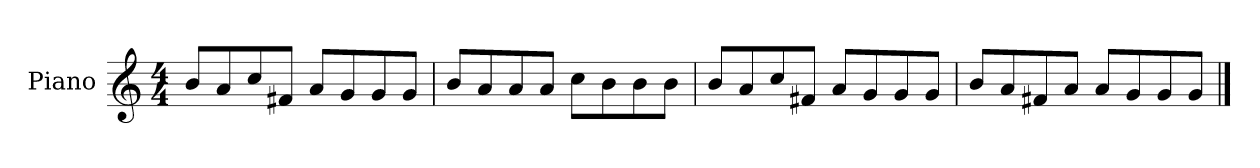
**kern
*part1
*staff1
*I"Piano
*I'P-no
*clefG2
*k[]
*M4/4
*MM90
=1
8b/L
8a/
8cc/
8f#X/J
8a/L
8g/
8g/
8g/J
=2
8b/L
8a/
8a/
8a/J
8cc\L
8b\
8b\
8b\J
=3
8b/L
8a/
8cc/
8f#X/J
8a/L
8g/
8g/
8g/J
=4
8b/L
8a/
8f#X/
8a/J
8a/L
8g/
8g/
8g/J
==
*-
